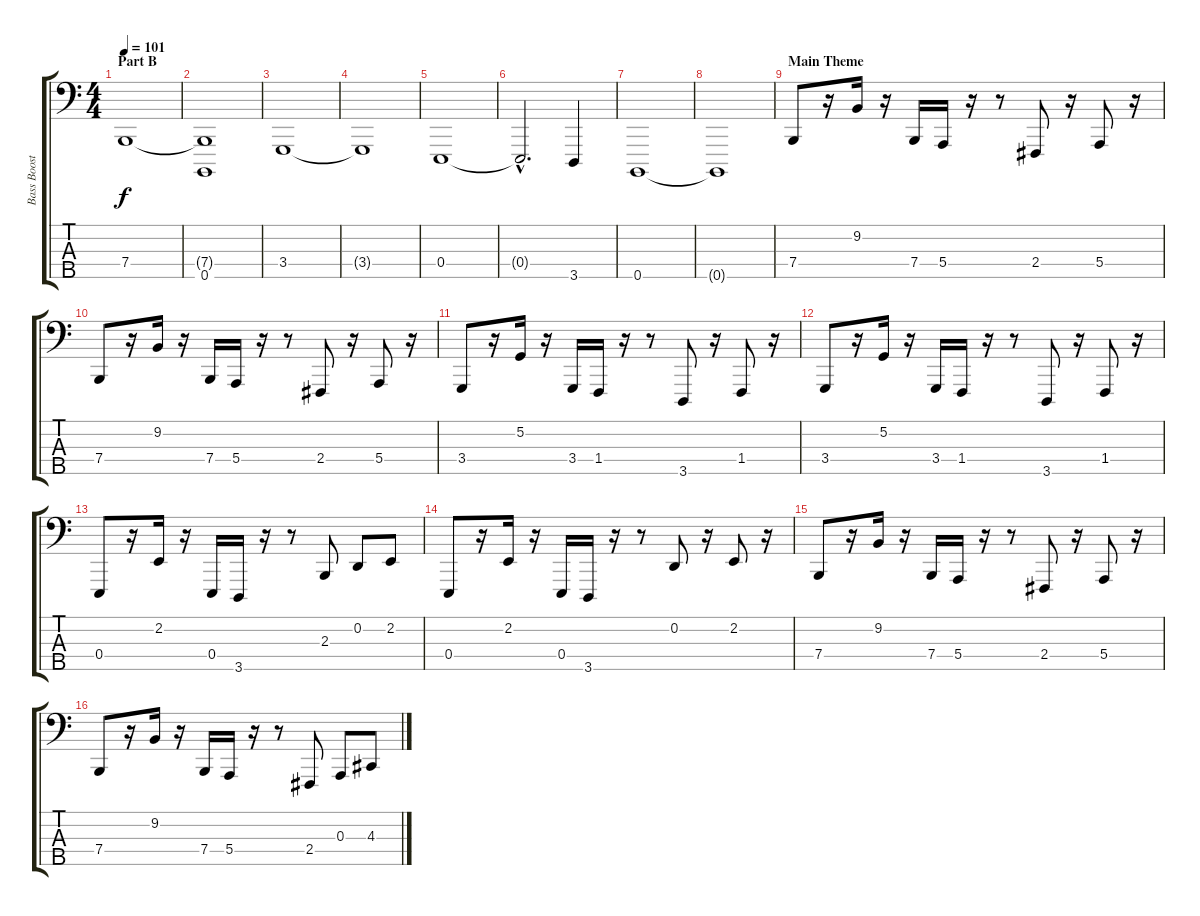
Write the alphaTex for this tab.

\track ("Bass Boost" "Bass Boost") {instrument lead1square}
\staff {score tabs}
\tuning (G2 D2 A1 E1 B0) {hide}
\ts (4 4)
\section ("" "Part B")
\tempo 101
\clef f4
\ks c
7.4.1{dy f} |
(7.4{t} 0.5).1 |
3.4.1 |
3.4{t}.1 |
0.4.1 |
0.4{hac t}.2{d} 3.5.4 |
0.5.1 |
0.5{t}.1 |
\section ("" "Main Theme")
7.4.8 r.16 9.2.16 r.16 7.4.16 5.4.16 r.16 r.8 2.4.8 r.16 5.4.8 r.16 |
7.4.8 r.16 9.2.16 r.16 7.4.16 5.4.16 r.16 r.8 2.4.8 r.16 5.4.8 r.16 |
3.4.8 r.16 5.2.16 r.16 3.4.16 1.4.16 r.16 r.8 3.5.8 r.16 1.4.8 r.16 |
3.4.8 r.16 5.2.16 r.16 3.4.16 1.4.16 r.16 r.8 3.5.8 r.16 1.4.8 r.16 |
0.4.8 r.16 2.2.16 r.16 0.4.16 3.5.16 r.16 r.8 2.3.8 0.2.8 2.2.8 |
0.4.8 r.16 2.2.16 r.16 0.4.16 3.5.16 r.16 r.8 0.2.8 r.16 2.2.8 r.16 |
7.4.8 r.16 9.2.16 r.16 7.4.16 5.4.16 r.16 r.8 2.4.8 r.16 5.4.8 r.16 |
7.4.8 r.16 9.2.16 r.16 7.4.16 5.4.16 r.16 r.8 2.4.8 0.3.8 4.3.8
